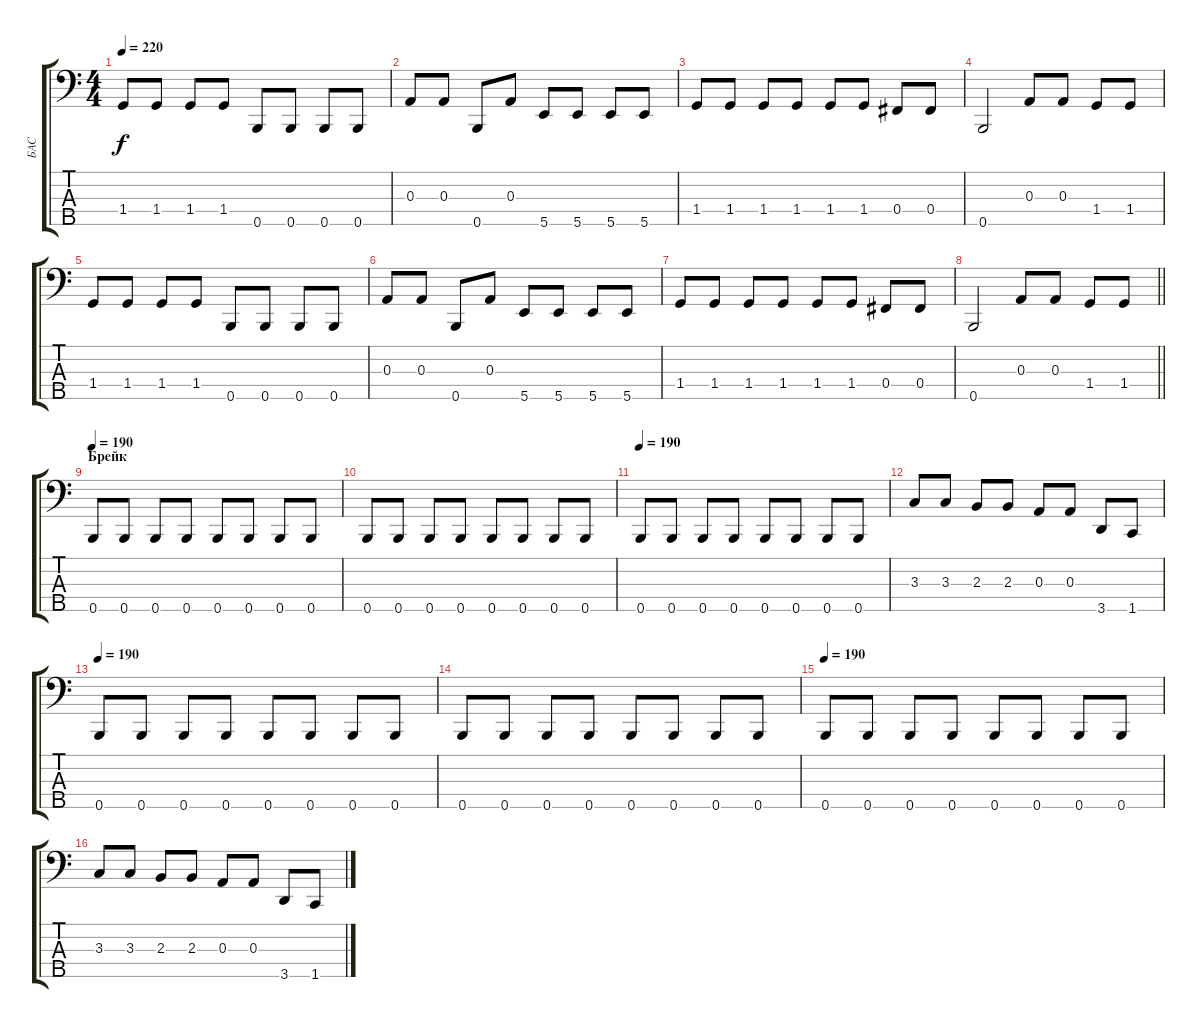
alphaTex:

\track ("БАС" "БАС") {instrument electricbasspick}
\staff {score tabs}
\tuning (G2 D2 A1 Gb1 B0) {hide}
\ts (4 4)
\tempo 220
\clef f4
\ks c
1.4.8{dy f} 1.4.8 1.4.8 1.4.8 0.5.8 0.5.8 0.5.8 0.5.8 |
0.3.8 0.3.8 0.5.8 0.3.8 5.5.8 5.5.8 5.5.8 5.5.8 |
1.4.8 1.4.8 1.4.8 1.4.8 1.4.8 1.4.8 0.4.8 0.4.8 |
0.5.2 0.3.8 0.3.8 1.4.8 1.4.8 |
1.4.8 1.4.8 1.4.8 1.4.8 0.5.8 0.5.8 0.5.8 0.5.8 |
0.3.8 0.3.8 0.5.8 0.3.8 5.5.8 5.5.8 5.5.8 5.5.8 |
1.4.8 1.4.8 1.4.8 1.4.8 1.4.8 1.4.8 0.4.8 0.4.8 |
\barLineRight lightlight
0.5.2 0.3.8 0.3.8 1.4.8 1.4.8 |
\section ("" "Брейк")
\tempo 190
0.5.8 0.5.8 0.5.8 0.5.8 0.5.8 0.5.8 0.5.8 0.5.8 |
0.5.8 0.5.8 0.5.8 0.5.8 0.5.8 0.5.8 0.5.8 0.5.8 |
\tempo 190
0.5.8 0.5.8 0.5.8 0.5.8 0.5.8 0.5.8 0.5.8 0.5.8 |
3.3.8 3.3.8 2.3.8 2.3.8 0.3.8 0.3.8 3.5.8 1.5.8 |
\tempo 190
0.5.8 0.5.8 0.5.8 0.5.8 0.5.8 0.5.8 0.5.8 0.5.8 |
0.5.8 0.5.8 0.5.8 0.5.8 0.5.8 0.5.8 0.5.8 0.5.8 |
\tempo 190
0.5.8 0.5.8 0.5.8 0.5.8 0.5.8 0.5.8 0.5.8 0.5.8 |
3.3.8 3.3.8 2.3.8 2.3.8 0.3.8 0.3.8 3.5.8 1.5.8
